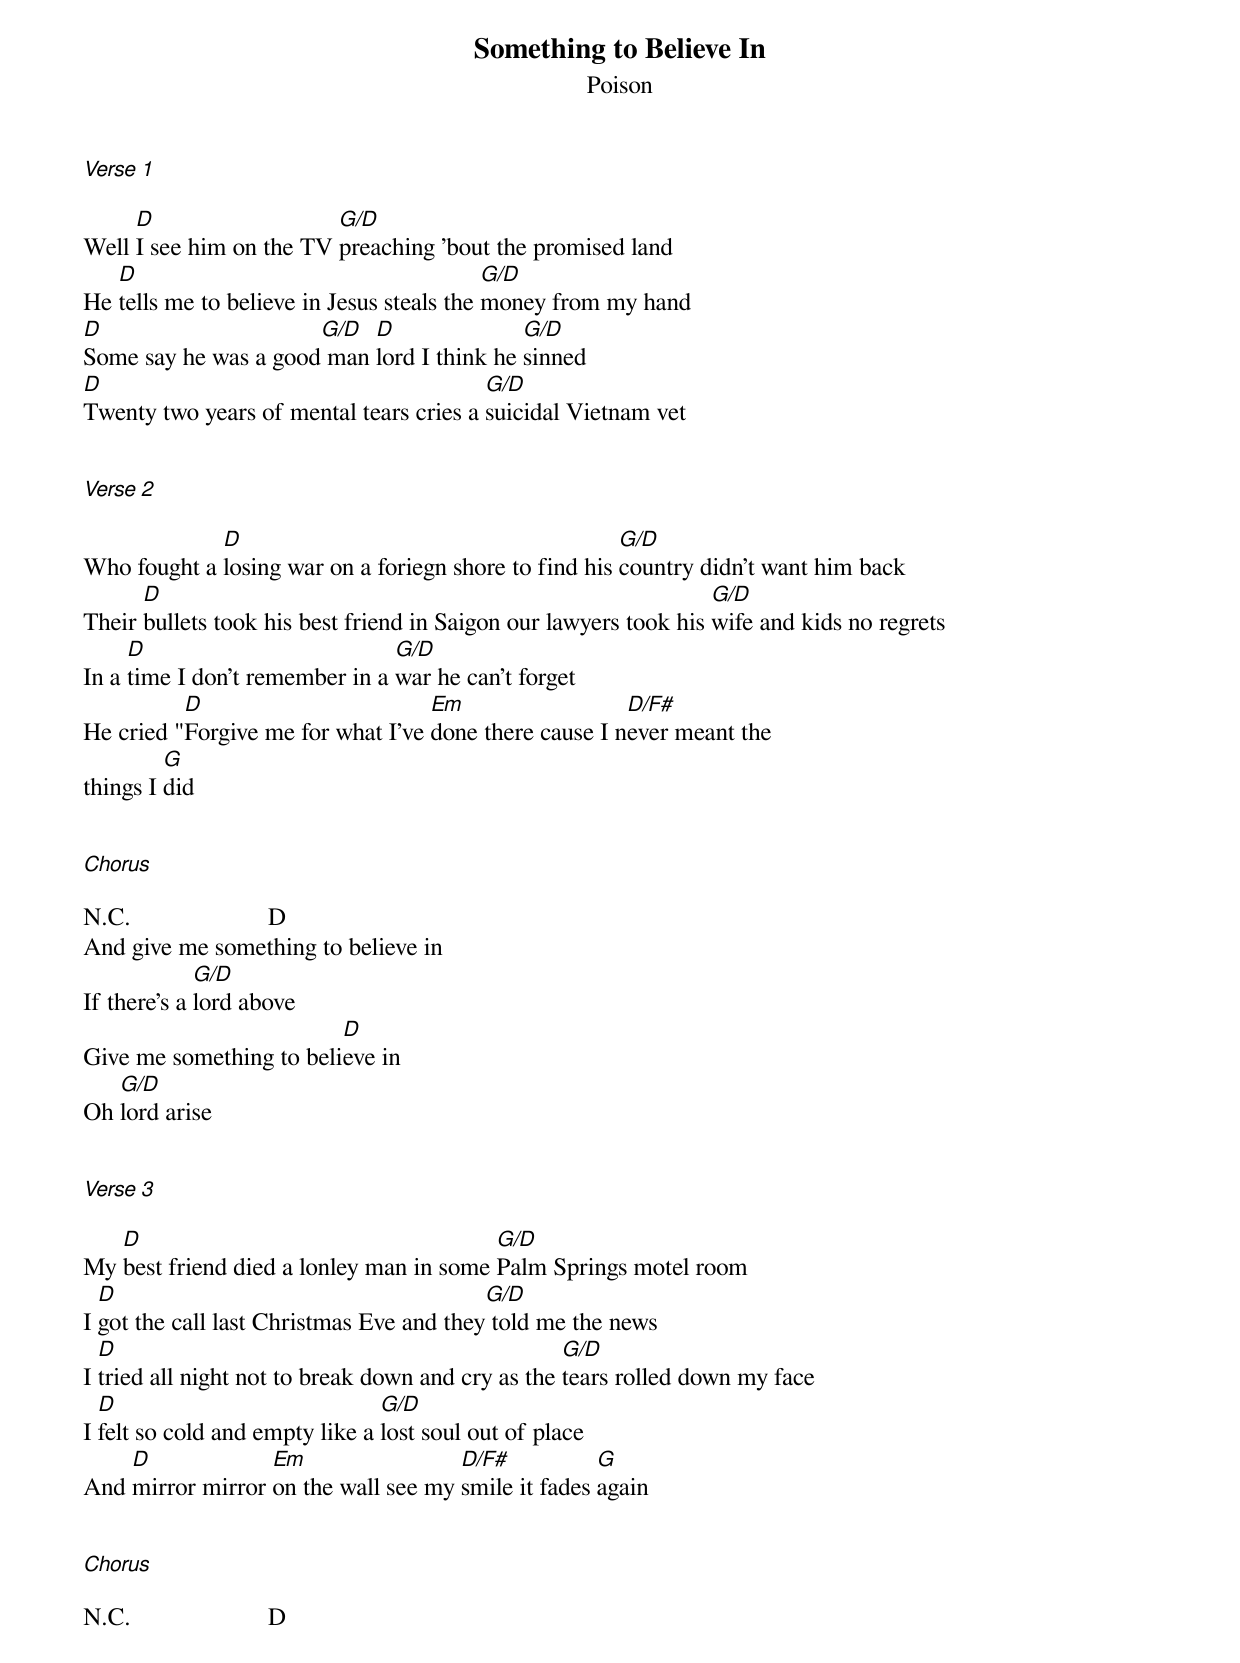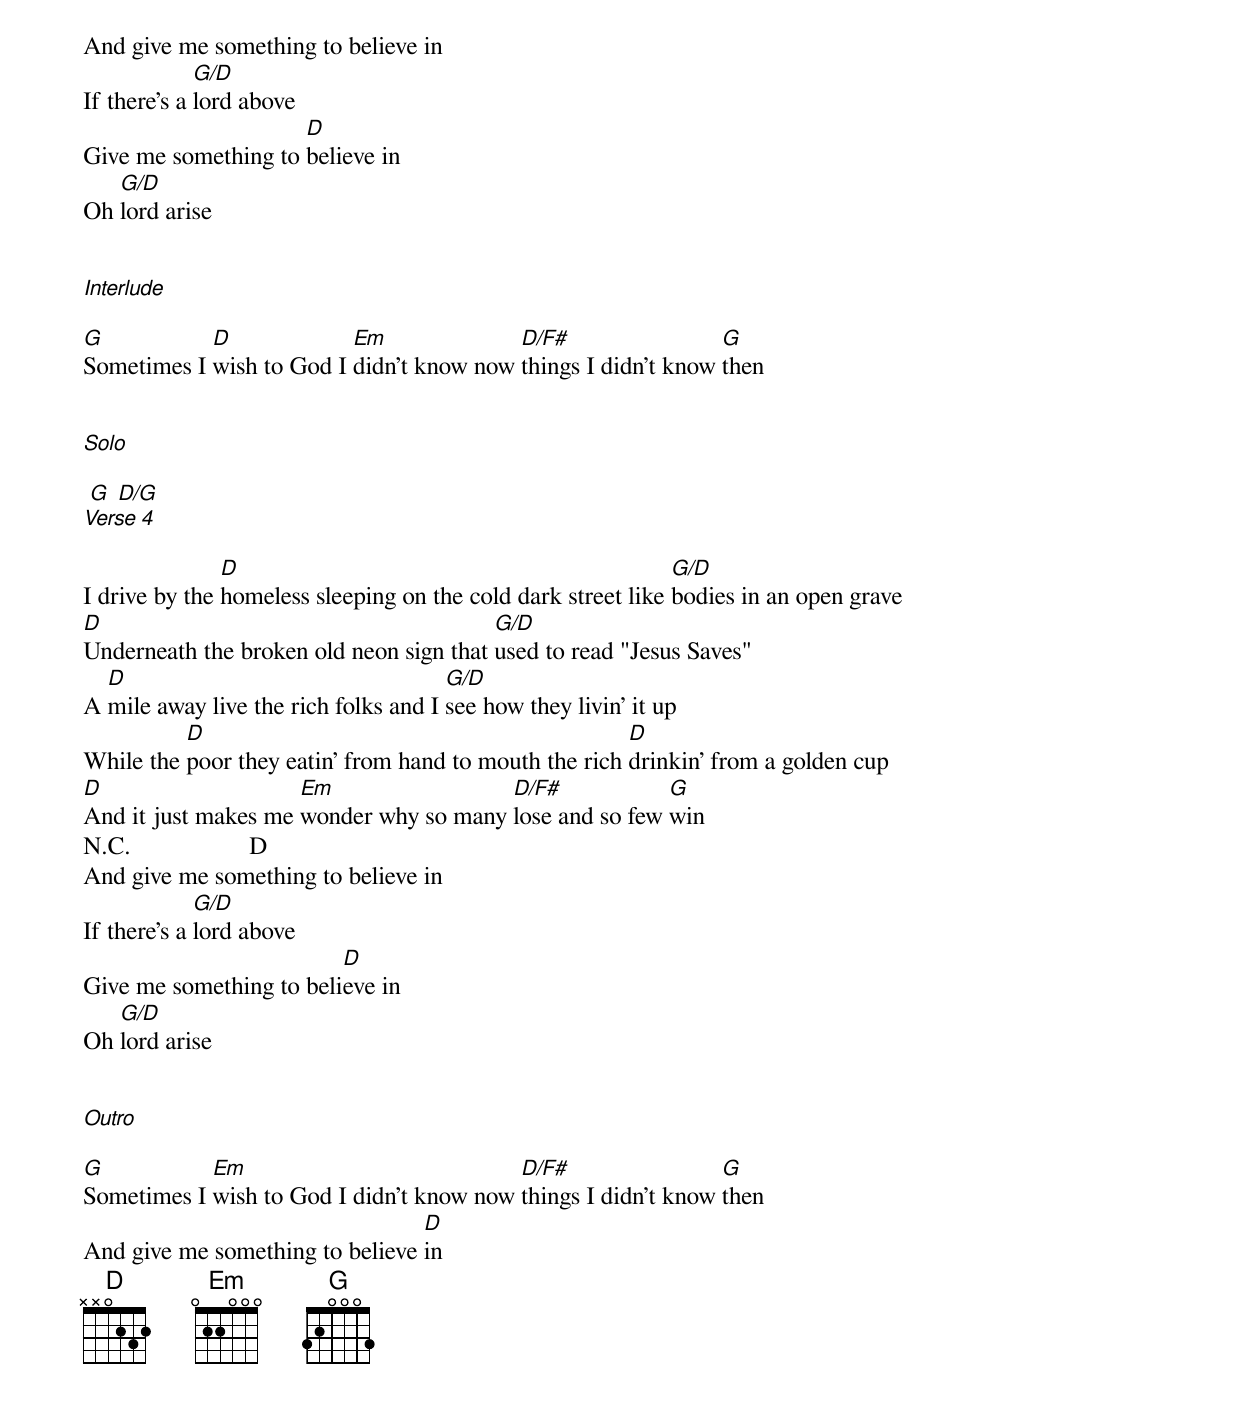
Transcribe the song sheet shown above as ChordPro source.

{title:Something to Believe In}
{subtitle:Poison}

[Verse 1]

Well [D]I see him on the TV [G/D]preaching 'bout the promised land
He [D]tells me to believe in Jesus steals the [G/D]money from my hand
[D]Some say he was a good[G/D] man [D]lord I think he [G/D]sinned
[D]Twenty two years of mental tears cries a [G/D]suicidal Vietnam vet


[Verse 2]

Who fought a [D]losing war on a foriegn shore to find his [G/D]country didn't want him back
Their [D]bullets took his best friend in Saigon our lawyers took his [G/D]wife and kids no regrets
In a [D]time I don't remember in a [G/D]war he can't forget
He cried "[D]Forgive me for what I've [Em]done there cause I n[D/F#]ever meant the
things I [G]did


[Chorus]

N.C.                      D
And give me something to believe in
If there's a [G/D]lord above
Give me something to beli[D]eve in
Oh [G/D]lord arise


[Verse 3]

My [D]best friend died a lonley man in some [G/D]Palm Springs motel room
I [D]got the call last Christmas Eve and they[G/D] told me the news
I [D]tried all night not to break down and cry as the [G/D]tears rolled down my face
I [D]felt so cold and empty like a [G/D]lost soul out of place
And [D]mirror mirror [Em]on the wall see my [D/F#]smile it fades [G]again


[Chorus]

N.C.                      D
And give me something to believe in
If there's a [G/D]lord above
Give me something to [D]believe in
Oh [G/D]lord arise


[Interlude]

[G]Sometimes I [D]wish to God I [Em]didn't know now [D/F#]things I didn't know [G]then


[Solo]

 [G] [D/G]
[Verse 4]

I drive by the [D]homeless sleeping on the cold dark street like [G/D]bodies in an open grave
[D]Underneath the broken old neon sign that [G/D]used to read "Jesus Saves"
A [D]mile away live the rich folks and I [G/D]see how they livin' it up
While the [D]poor they eatin' from hand to mouth the rich [D]drinkin' from a golden cup
[D]And it just makes me [Em]wonder why so many [D/F#]lose and so few [G]win
N.C.                   D
And give me something to believe in
If there's a [G/D]lord above
Give me something to beli[D]eve in
Oh [G/D]lord arise


[Outro]

[G]Sometimes I [Em]wish to God I didn't know now [D/F#]things I didn't know [G]then
And give me something to believe [D]in
